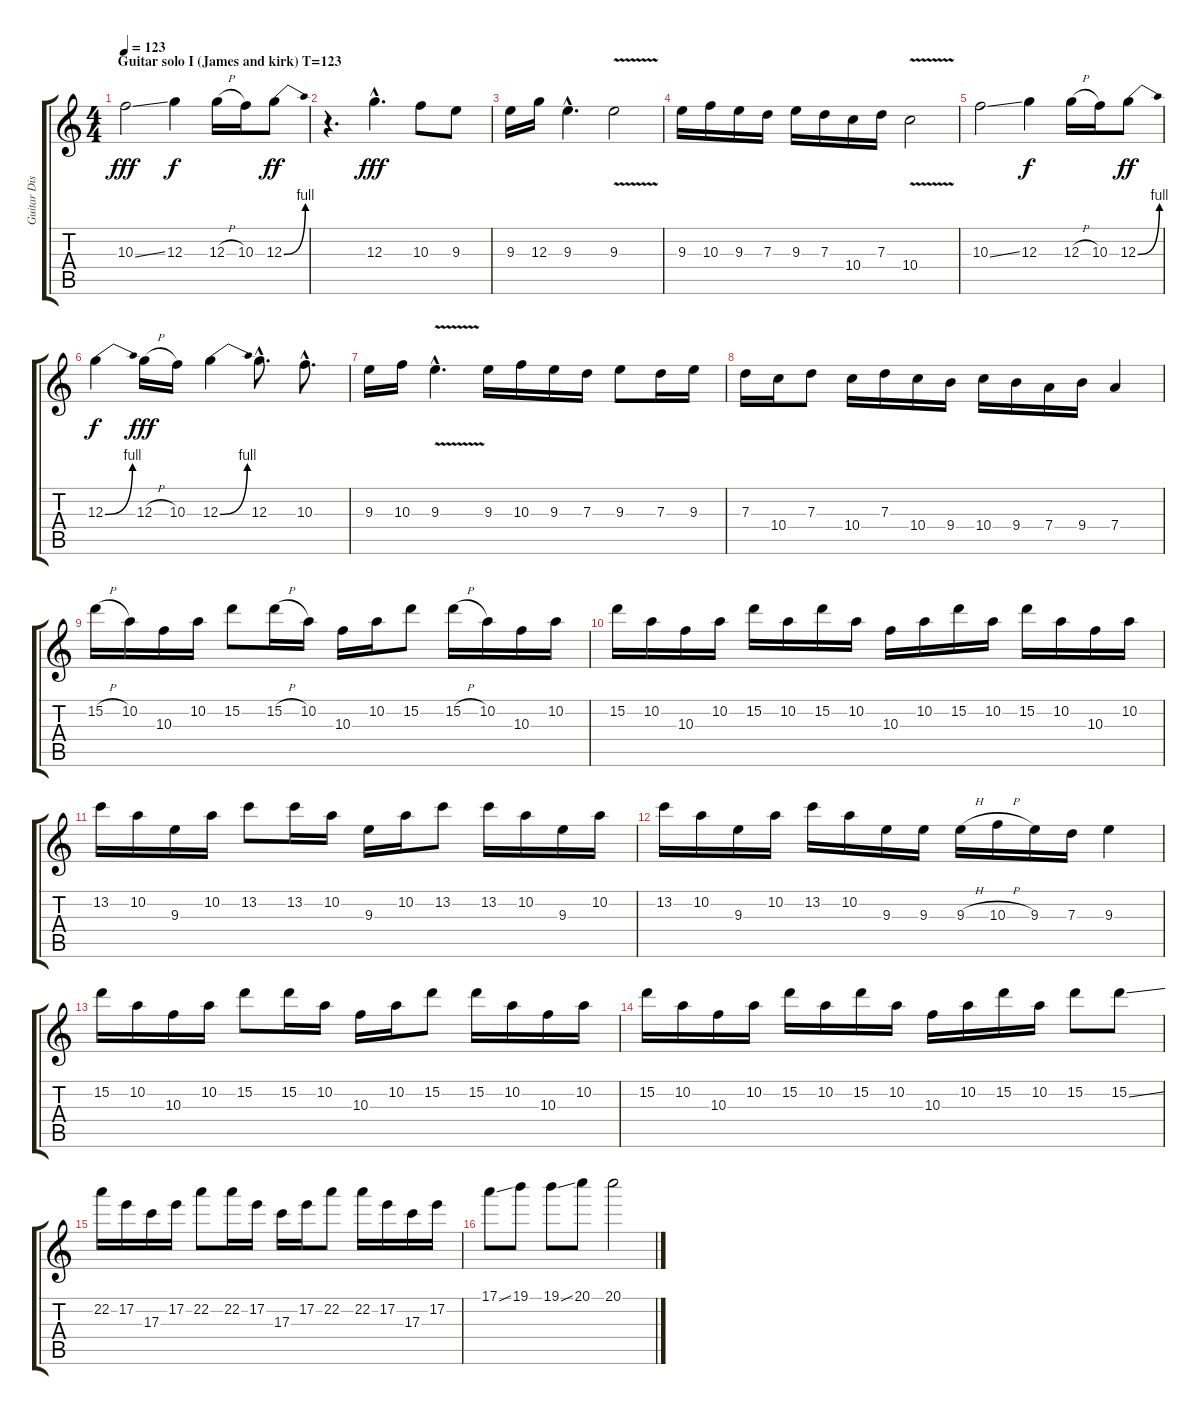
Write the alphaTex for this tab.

\track ("Guitar Dist (solo I)" "Guitar Dis") {instrument overdrivenguitar}
\staff {score tabs}
\tuning (E4 B3 G3 D3 A2 E2) {hide}
\ts (4 4)
\section ("" "Guitar solo I (James and kirk) T=123")
\tempo 123
\clef g2
\ks c
10.3{ss}.2{dy fff volume 12 instrument overdrivenguitar} 12.3.4{dy f} 12.3{h}.16 10.3.16 12.3{be (bend 0 0 60 4)}.8{dy ff} |
r.4{d} 12.3{hac}.4{d dy fff} 10.3.8 9.3.8 |
9.3.16 12.3.16 9.3{hac}.4{d} 9.3{v}.2 |
9.3.16 10.3.16 9.3.16 7.3.16 9.3.16 7.3.16 10.4.16 7.3.16 10.4{v}.2 |
10.3{ss}.2{volume 12 instrument overdrivenguitar} 12.3.4{dy f} 12.3{h}.16 10.3.16 12.3{be (bend 0 0 60 4)}.8{dy ff} |
12.3{be (bend 0 0 60 4)}.4{dy f} 12.3{h}.16{dy fff} 10.3.16 12.3{be (bend 0 0 60 4)}.4 12.3{hac}.8{d} 10.3{hac}.8{d} |
9.3.16 10.3.16 9.3{v hac}.4{d} 9.3.16 10.3.16 9.3.16 7.3.16 9.3.8 7.3.16 9.3.16 |
7.3.16 10.4.16 7.3.8 10.4.16 7.3.16 10.4.16 9.4.16 10.4.16 9.4.16 7.4.16 9.4.16 7.4.4 |
15.2{h}.16{instrument overdrivenguitar} 10.2.16 10.3.16 10.2.16 15.2.8 15.2{h}.16 10.2.16 10.3.16 10.2.16 15.2.8 15.2{h}.16 10.2.16 10.3.16 10.2.16 |
15.2.16 10.2.16 10.3.16 10.2.16 15.2.16 10.2.16 15.2.16 10.2.16 10.3.16 10.2.16 15.2.16 10.2.16 15.2.16 10.2.16 10.3.16 10.2.16 |
13.2.16 10.2.16 9.3.16 10.2.16 13.2.8 13.2.16 10.2.16 9.3.16 10.2.16 13.2.8 13.2.16 10.2.16 9.3.16 10.2.16 |
13.2.16 10.2.16 9.3.16 10.2.16 13.2.16 10.2.16 9.3.16 9.3.16 9.3{h}.16 10.3{h}.16 9.3.16 7.3.16 9.3.4 |
15.2.16 10.2.16 10.3.16 10.2.16 15.2.8 15.2.16 10.2.16 10.3.16 10.2.16 15.2.8 15.2.16 10.2.16 10.3.16 10.2.16 |
15.2.16 10.2.16 10.3.16 10.2.16 15.2.16 10.2.16 15.2.16 10.2.16 10.3.16 10.2.16 15.2.16 10.2.16 15.2.8 15.2{ss}.8 |
22.2.16 17.2.16 17.3.16 17.2.16 22.2.8 22.2.16 17.2.16 17.3.16 17.2.16 22.2.8 22.2.16 17.2.16 17.3.16 17.2.16 |
17.1{ss}.8 19.1.8 19.1{ss}.8 20.1.8 20.1.2
